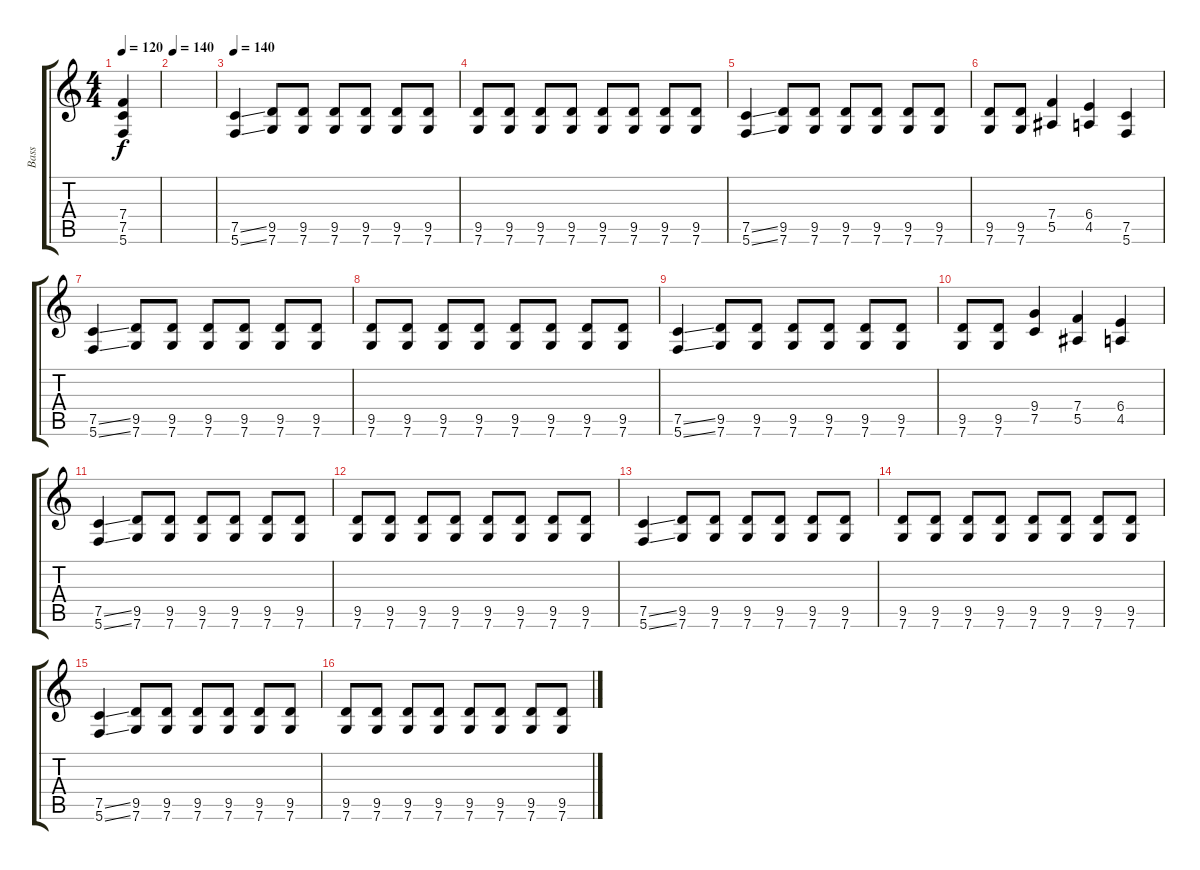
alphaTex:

\track ("Bass" "Bass") {instrument electricbassfinger}
\staff {score tabs}
\tuning (C4 G3 Eb3 Bb2 F2 C2) {hide}
\ts (4 4)
\tempo 120
\clef g2
\ks c
(7.4 7.5 5.6).4{dy f instrument electricbassfinger} |
\tempo 140
|
\tempo 140
(7.5{ss} 5.6{ss}).4 (9.5 7.6).8 (9.5 7.6).8 (9.5 7.6).8 (9.5 7.6).8 (9.5 7.6).8 (9.5 7.6).8 |
(9.5 7.6).8 (9.5 7.6).8 (9.5 7.6).8 (9.5 7.6).8 (9.5 7.6).8 (9.5 7.6).8 (9.5 7.6).8 (9.5 7.6).8 |
(7.5{ss} 5.6{ss}).4 (9.5 7.6).8 (9.5 7.6).8 (9.5 7.6).8 (9.5 7.6).8 (9.5 7.6).8 (9.5 7.6).8 |
(9.5 7.6).8 (9.5 7.6).8 (7.4 5.5).4 (6.4 4.5).4 (7.5 5.6).4 |
(7.5{ss} 5.6{ss}).4 (9.5 7.6).8 (9.5 7.6).8 (9.5 7.6).8 (9.5 7.6).8 (9.5 7.6).8 (9.5 7.6).8 |
(9.5 7.6).8 (9.5 7.6).8 (9.5 7.6).8 (9.5 7.6).8 (9.5 7.6).8 (9.5 7.6).8 (9.5 7.6).8 (9.5 7.6).8 |
(7.5{ss} 5.6{ss}).4 (9.5 7.6).8 (9.5 7.6).8 (9.5 7.6).8 (9.5 7.6).8 (9.5 7.6).8 (9.5 7.6).8 |
(9.5 7.6).8 (9.5 7.6).8 (9.4 7.5).4 (7.4 5.5).4 (6.4 4.5).4 |
(7.5{ss} 5.6{ss}).4 (9.5 7.6).8 (9.5 7.6).8 (9.5 7.6).8 (9.5 7.6).8 (9.5 7.6).8 (9.5 7.6).8 |
(9.5 7.6).8 (9.5 7.6).8 (9.5 7.6).8 (9.5 7.6).8 (9.5 7.6).8 (9.5 7.6).8 (9.5 7.6).8 (9.5 7.6).8 |
(7.5{ss} 5.6{ss}).4 (9.5 7.6).8 (9.5 7.6).8 (9.5 7.6).8 (9.5 7.6).8 (9.5 7.6).8 (9.5 7.6).8 |
(9.5 7.6).8 (9.5 7.6).8 (9.5 7.6).8 (9.5 7.6).8 (9.5 7.6).8 (9.5 7.6).8 (9.5 7.6).8 (9.5 7.6).8 |
(7.5{ss} 5.6{ss}).4 (9.5 7.6).8 (9.5 7.6).8 (9.5 7.6).8 (9.5 7.6).8 (9.5 7.6).8 (9.5 7.6).8 |
(9.5 7.6).8 (9.5 7.6).8 (9.5 7.6).8 (9.5 7.6).8 (9.5 7.6).8 (9.5 7.6).8 (9.5 7.6).8 (9.5 7.6).8
